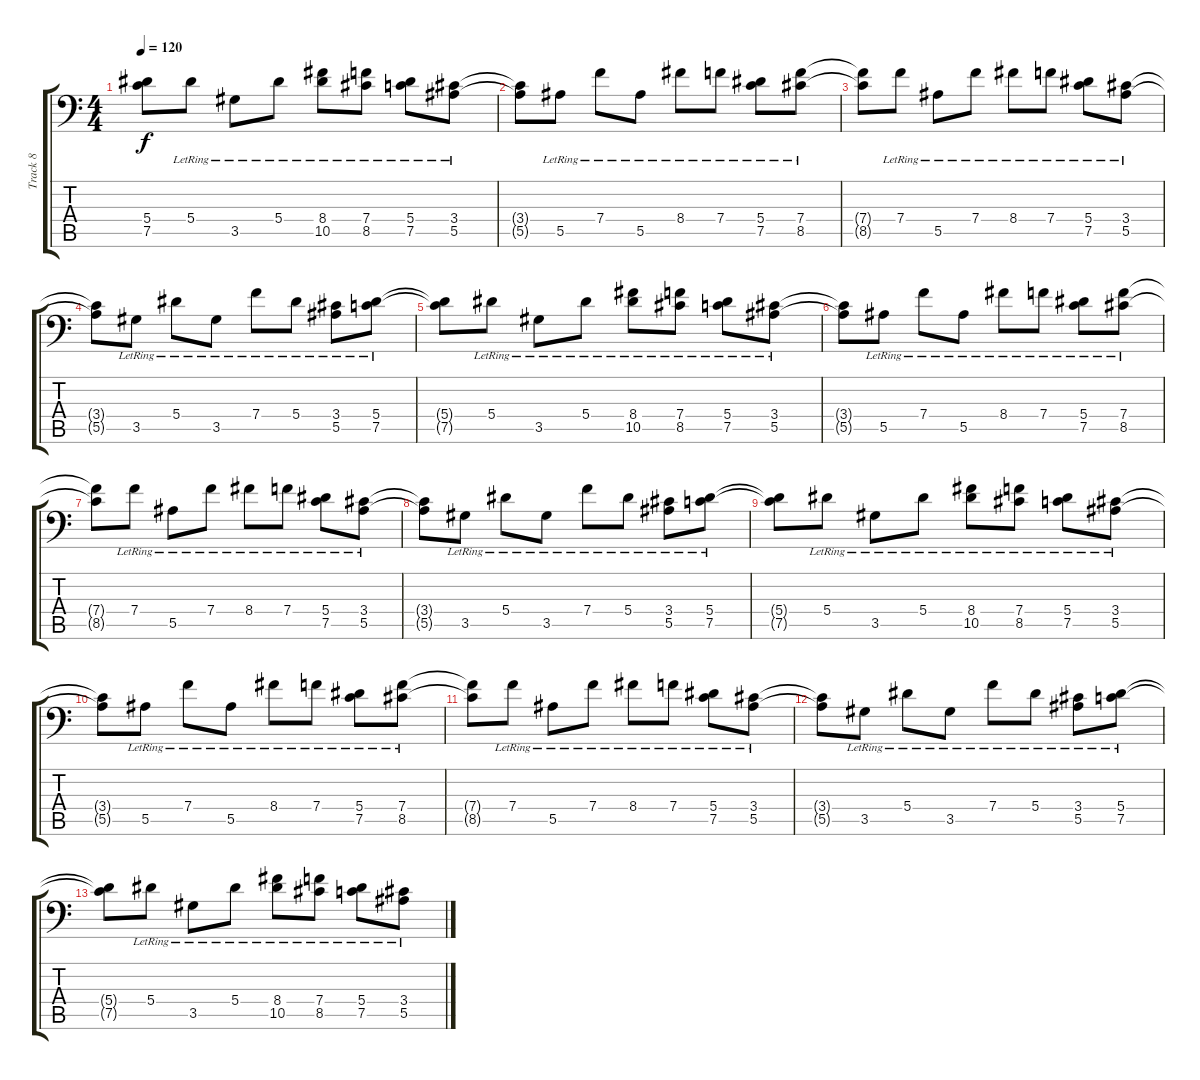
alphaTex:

\track ("Track 8" "Track 8") {instrument acousticguitarsteel}
\staff {score tabs}
\tuning (C4 G3 Eb3 Bb2 F2 Bb1) {hide}
\ts (4 4)
\tempo 120
\clef f4
\ks c
(5.4{t} 7.5{t}).8{dy f} 5.4{lr}.8 3.5{lr}.8 5.4{lr}.8 (8.4{lr} 10.5{lr}).8 (7.4{lr} 8.5{lr}).8 (5.4{lr} 7.5{lr}).8 (3.4{lr} 5.5{lr}).8 |
(3.4{t} 5.5{t}).8 5.5{lr}.8 7.4{lr}.8 5.5{lr}.8 8.4{lr}.8 7.4{lr}.8 (5.4{lr} 7.5{lr}).8 (7.4{lr} 8.5{lr}).8 |
(7.4{t} 8.5{t}).8 7.4{lr}.8 5.5{lr}.8 7.4{lr}.8 8.4{lr}.8 7.4{lr}.8 (5.4{lr} 7.5{lr}).8 (3.4{lr} 5.5{lr}).8 |
(3.4{t} 5.5{t}).8 3.5{lr}.8 5.4{lr}.8 3.5{lr}.8 7.4{lr}.8 5.4{lr}.8 (3.4{lr} 5.5{lr}).8 (5.4{lr} 7.5{lr}).8 |
(5.4{t} 7.5{t}).8 5.4{lr}.8 3.5{lr}.8 5.4{lr}.8 (8.4{lr} 10.5{lr}).8 (7.4{lr} 8.5{lr}).8 (5.4{lr} 7.5{lr}).8 (3.4{lr} 5.5{lr}).8 |
(3.4{t} 5.5{t}).8 5.5{lr}.8 7.4{lr}.8 5.5{lr}.8 8.4{lr}.8 7.4{lr}.8 (5.4{lr} 7.5{lr}).8 (7.4{lr} 8.5{lr}).8 |
(7.4{t} 8.5{t}).8 7.4{lr}.8 5.5{lr}.8 7.4{lr}.8 8.4{lr}.8 7.4{lr}.8 (5.4{lr} 7.5{lr}).8 (3.4{lr} 5.5{lr}).8 |
(3.4{t} 5.5{t}).8 3.5{lr}.8 5.4{lr}.8 3.5{lr}.8 7.4{lr}.8 5.4{lr}.8 (3.4{lr} 5.5{lr}).8 (5.4{lr} 7.5{lr}).8 |
(5.4{t} 7.5{t}).8 5.4{lr}.8 3.5{lr}.8 5.4{lr}.8 (8.4{lr} 10.5{lr}).8 (7.4{lr} 8.5{lr}).8 (5.4{lr} 7.5{lr}).8 (3.4{lr} 5.5{lr}).8 |
(3.4{t} 5.5{t}).8 5.5{lr}.8 7.4{lr}.8 5.5{lr}.8 8.4{lr}.8 7.4{lr}.8 (5.4{lr} 7.5{lr}).8 (7.4{lr} 8.5{lr}).8 |
(7.4{t} 8.5{t}).8 7.4{lr}.8 5.5{lr}.8 7.4{lr}.8 8.4{lr}.8 7.4{lr}.8 (5.4{lr} 7.5{lr}).8 (3.4{lr} 5.5{lr}).8 |
(3.4{t} 5.5{t}).8 3.5{lr}.8 5.4{lr}.8 3.5{lr}.8 7.4{lr}.8 5.4{lr}.8 (3.4{lr} 5.5{lr}).8 (5.4{lr} 7.5{lr}).8 |
(5.4{t} 7.5{t}).8 5.4{lr}.8 3.5{lr}.8 5.4{lr}.8 (8.4{lr} 10.5{lr}).8 (7.4{lr} 8.5{lr}).8 (5.4{lr} 7.5{lr}).8 (3.4{lr} 5.5{lr}).8
